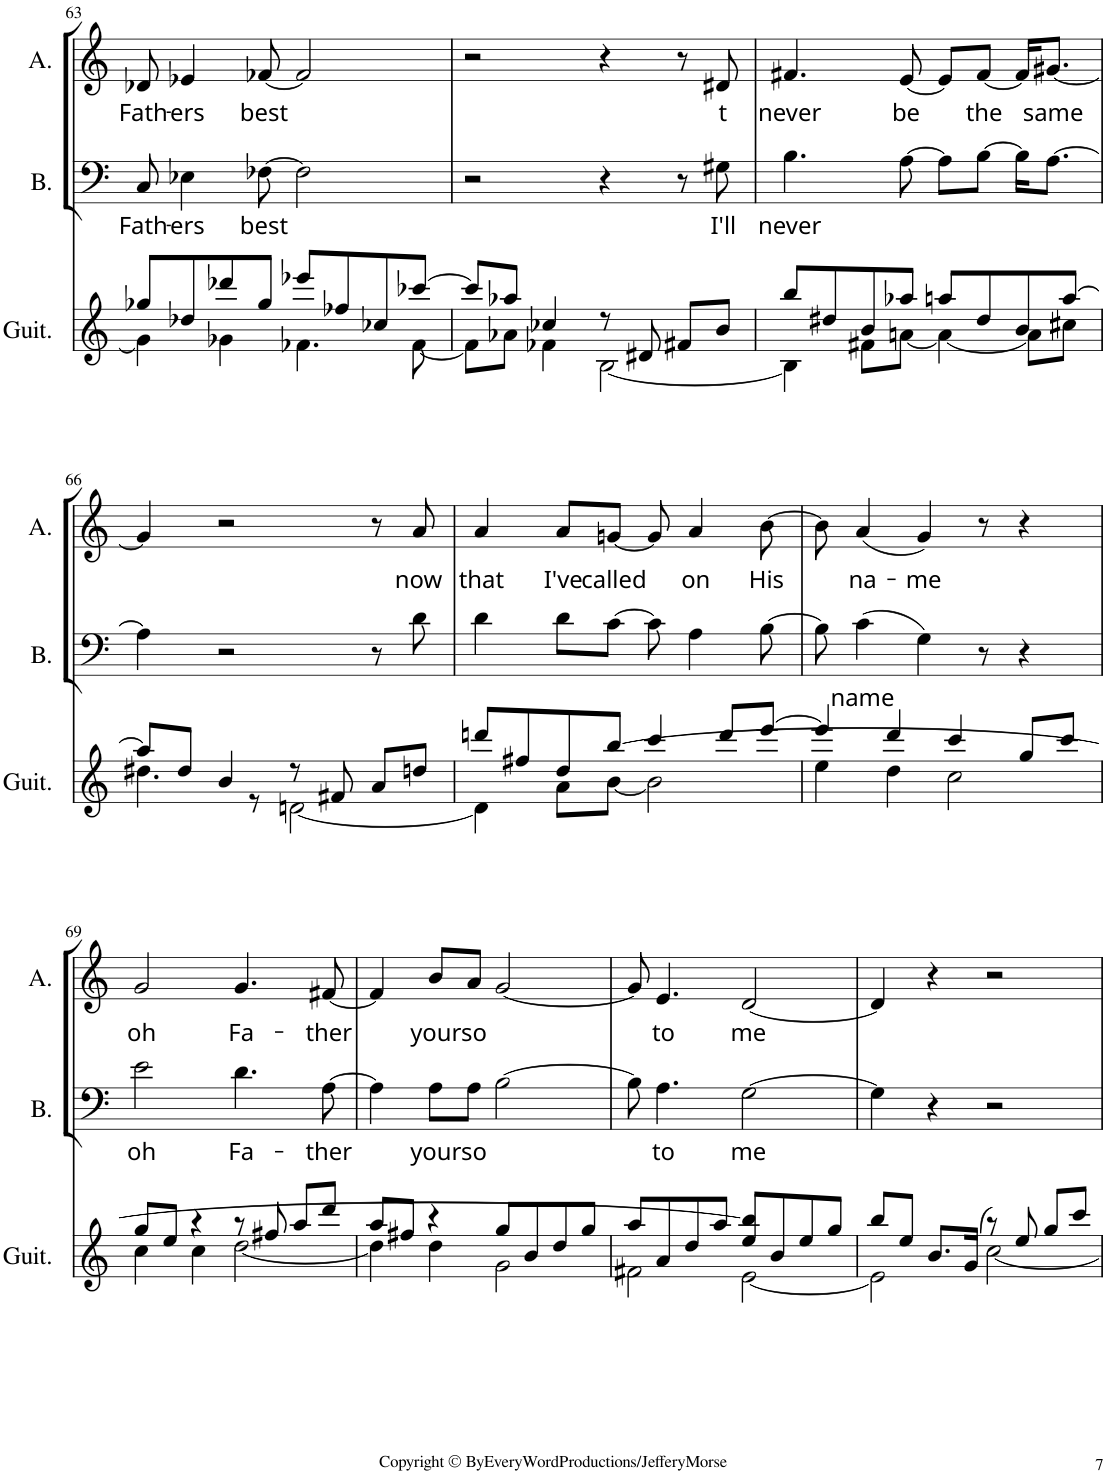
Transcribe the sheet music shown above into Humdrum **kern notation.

**kern	**kern	**text	**kern	**text
*part3	*part2	*part2	*part1	*part1
*staff3	*staff2	*staff2	*staff1	*staff1
*I"Classical Guitar	*I"Bass	*	*I"Alto	*
*I'Guit.	*I'B.	*	*I'A.	*
!!LO:PB:g=z
*clefG2	*clefF4	*	*clefG2	*
*Trd7c12	*	*	*	*
*k[]	*k[]	*	*k[]	*
*M4/4	*M4/4	*	*M4/4	*
=63	=63	=63	=63	=63
*^	*	*	*	*
!	!	!	!LO:LY:b	!	!LO:LY:b
8gg-X/L	4g-\]	8C/	Fath-	8d-X/	Fath-
!	!	!	!LO:LY:b	!	!LO:LY:b
8dd-X/	.	4E-X\	-ers	4e-X/	-ers
8ddd-X/	4g-X\	.	.	.	.
!	!	!	!LO:LY:b	!	!LO:LY:b
8gg-/J	.	[8F-X\	best	[8f-X/	best
8eee-X/L	4.f-X\	2F-\]	.	2f-/]	.
8ff-X/	.	.	.	.	.
8cc-X/	.	.	.	.	.
[8ccc-X/J	[8f-\	.	.	.	.
=64	=64	=64	=64	=64	=64
8ccc-/L]	8f-\L]	2r	.	2r	.
8aa-X/J	8a-X\J	.	.	.	.
4cc-X/	4f-X\	.	.	.	.
8r	[2B\	4r	.	4r	.
8d#X/	.	.	.	.	.
8f#X/L	.	8r	.	8r	.
!	!	!	!LO:LY:b	!	!LO:LY:b
8b/J	.	8G#X\	I'll	8d#X/	t
=65	=65	=65	=65	=65	=65
!	!	!	!LO:LY:b	!	!LO:LY:b
8bb/L	4B\]	4.B\	never	4.f#X/	never
8dd#X/	.	.	.	.	.
8b/	8f#X\L	.	.	.	.
!	!	!	!	!	!LO:LY:b
8aa-X/J	[8an\J	[8A\	.	[8e/	be
8aan/L	4a\_	8A\L]	.	8e/L]	.
!	!	!	!	!	!LO:LY:b
8dd#/	.	[8B\J	.	[8f#/J	the
8b/	8a\L]	16B\KL]	.	16f#/KL]	.
!	!	!	!	!	!LO:LY:b
.	.	[8.A\J	.	[8.g#X/J	same
[8aa/J	8cc#X\J	.	.	.	.
!!LO:LB:g=z
=66	=66	=66	=66	=66	=66
8aa/L]	4.dd#X\	4A\]	.	4g#/]	.
8dd#/J	.	.	.	.	.
4b/	.	2r	.	2r	.
.	8r	.	.	.	.
8r	[2dn\	.	.	.	.
8f#X/	.	.	.	.	.
8a/L	.	8r	.	8r	.
!	!	!	!	!	!LO:LY:b
8ddn/J	.	8d\	.	8a/	now
=67	=67	=67	=67	=67	=67
!	!	!	!	!	!LO:LY:b
8dddn/L	4d\]	4d\	.	4a/	that
8ff#X/	.	.	.	.	.
!	!	!	!	!	!LO:LY:b
8dd/	8a\L	8d\L	.	8a/L	I've
!	!	!	!	!	!LO:LY:b
[8bb/J	[8b\J	[8c\J	.	[8gn/J	called
4ccc/	2b\]	8c\]	.	8g/]	.
!	!	!	!	!	!LO:LY:b
.	.	4A\	.	4a/	on
8ddd/L	.	.	.	.	.
!	!	!	!	!	!LO:LY:b
[8eee/J	.	[8B\	.	[8b\	His
=68	=68	=68	=68	=68	=68
4eee/]	4ee\	8B\]	.	8b\]	.
!	!	!	!LO:LY:b	!	!LO:LY:b
.	.	(4c\	name	(4a/	na-
4ddd/	4dd\	.	.	.	.
!	!	!	!	!	!LO:LY:b
.	.	4G\)	.	4g/)	-me
4ccc/	2cc\	.	.	.	.
.	.	8r	.	8r	.
8gg/L	.	4r	.	4r	.
8ccc/J	.	.	.	.	.
!!LO:LB:g=z
=69	=69	=69	=69	=69	=69
!	!	!	!LO:LY:b	!	!LO:LY:b
8gg/L	4cc\	2e\	oh	2g/	oh
8ee/J	.	.	.	.	.
4r	4cc\	.	.	.	.
!	!	!	!LO:LY:b	!	!LO:LY:b
8r	[2dd\	4.d\	Fa-	4.g/	Fa-
8ff#X/	.	.	.	.	.
8aa/L	.	.	.	.	.
!	!	!	!LO:LY:b	!	!LO:LY:b
8ddd/J	.	[8A\	-ther	[8f#X/	-ther
=70	=70	=70	=70	=70	=70
8aa/L	4dd\]	4A\]	.	4f#/]	.
8ff#X/J	.	.	.	.	.
!	!	!	!LO:LY:b	!	!LO:LY:b
4r	4dd\	8A\L	your	8b/L	your
!	!	!	!LO:LY:b	!	!LO:LY:b
.	.	8A\J	so	8a/J	so
8gg/L	2g\	[2B\	.	[2g/	.
8b/	.	.	.	.	.
8dd/	.	.	.	.	.
8gg/J	.	.	.	.	.
=71	=71	=71	=71	=71	=71
8aa/L	2f#X\	8B\]	.	8g/]	.
!	!	!	!LO:LY:b	!	!LO:LY:b
8a/	.	4.A\	to	4.e/	to
8dd/	.	.	.	.	.
8aa/J	.	.	.	.	.
!	!	!	!LO:LY:b	!	!LO:LY:b
8ee/ 8bb/]L	[2e\	[2G\	me	[2d/	me
8b/	.	.	.	.	.
8ee/	.	.	.	.	.
8gg/J	.	.	.	.	.
=72	=72	=72	=72	=72	=72
8bb/L	2e\]	4G\]	.	4d/]	.
8ee/J	.	.	.	.	.
8.b/L	.	4r	.	4r	.
(16g/Jk	.	.	.	.	.
8r)	[2cc\	2r	.	2r	.
8ee/	.	.	.	.	.
8gg/L	.	.	.	.	.
8ccc/J	.	.	.	.	.
*v	*v	*	*	*	*
=	=	=	=	=
*-	*-	*-	*-	*-
